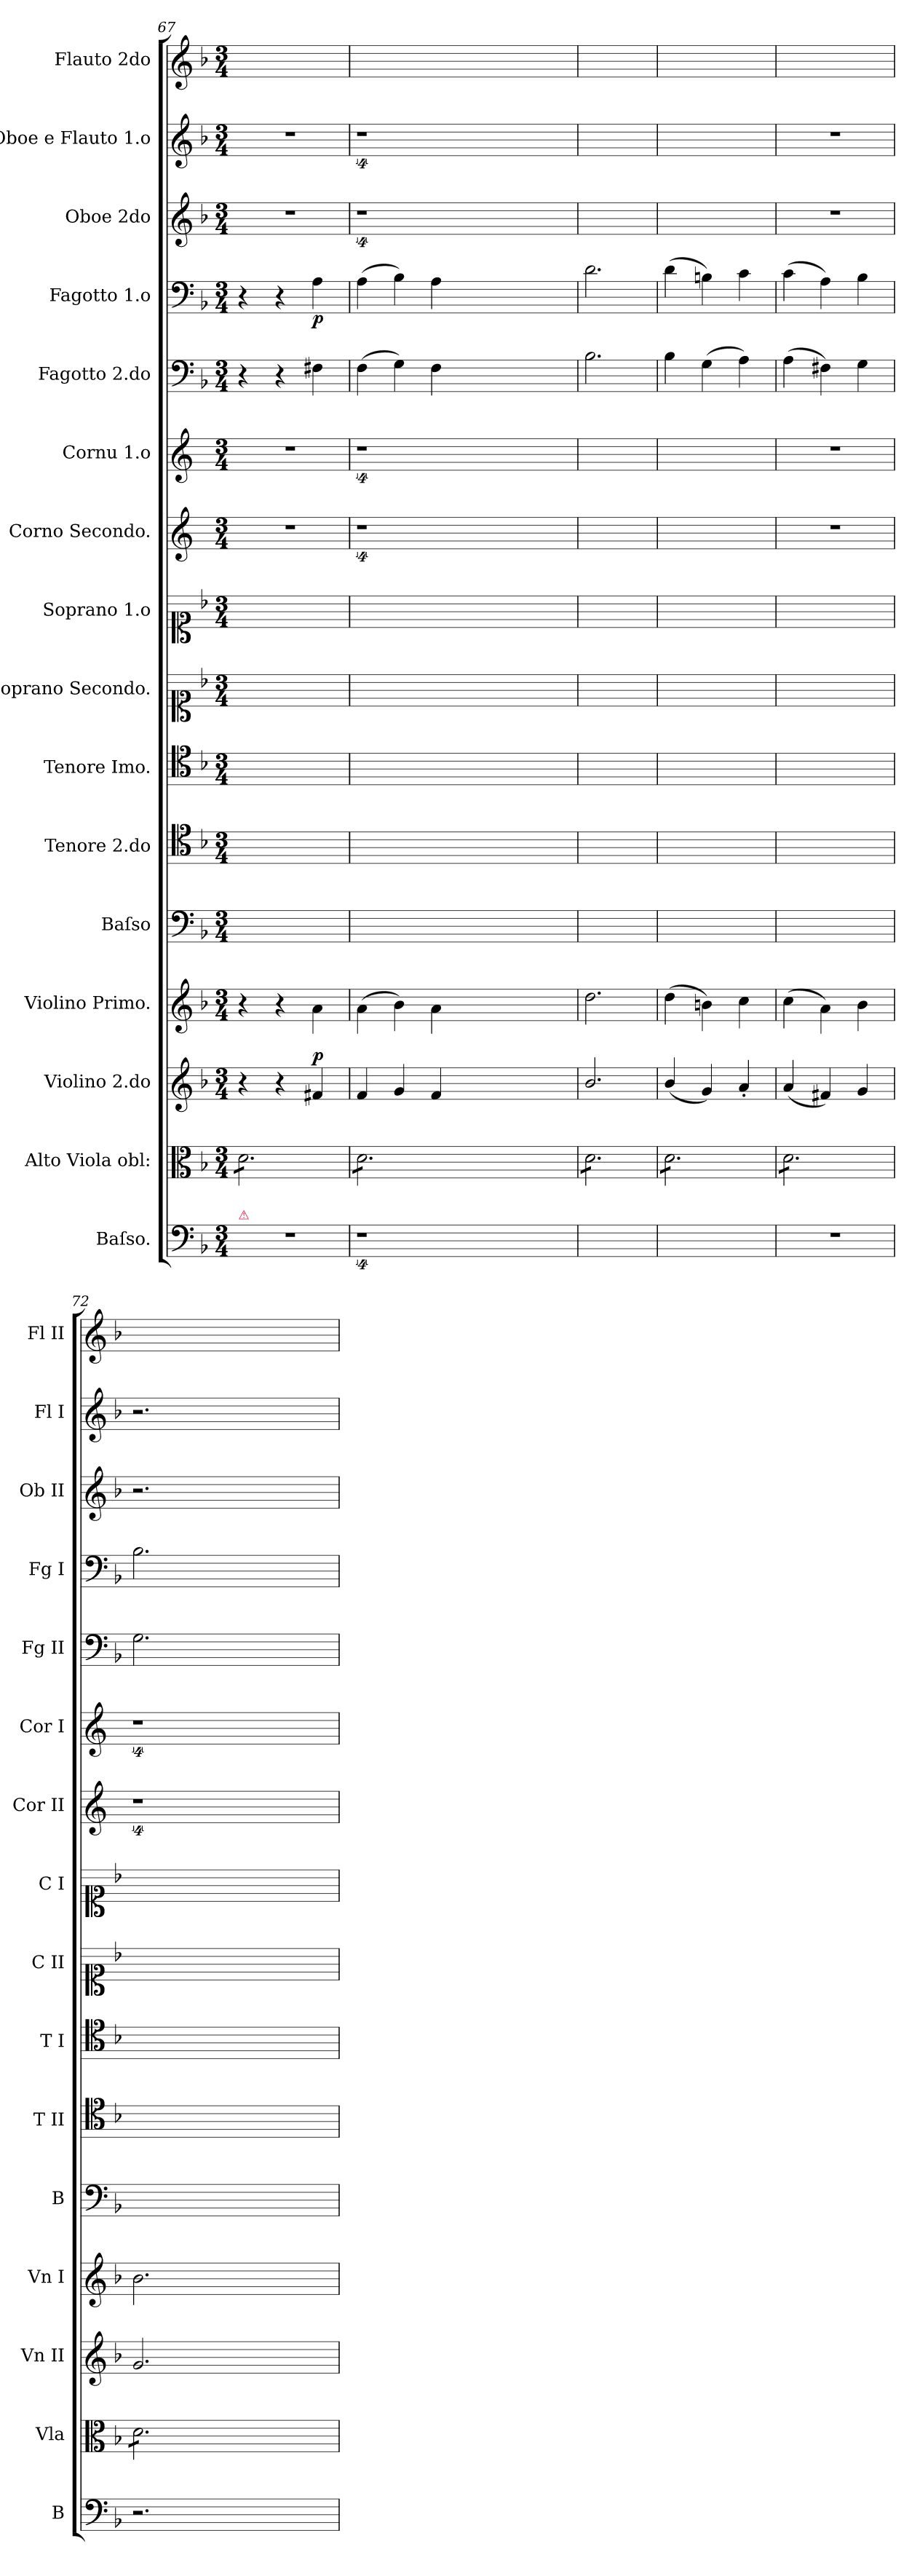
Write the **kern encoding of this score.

**kern	**kern	**dynam	**kern	**dynam	**kern	**dynam	**kern	**kern	**kern	**kern	**kern	**kern	**kern	**kern	**dynam	**kern	**dynam	**kern	**kern	**kern
*part16	*part15	*part15	*part14	*part14	*part13	*part13	*part12	*part11	*part10	*part9	*part8	*part7	*part6	*part5	*part5	*part4	*part4	*part3	*part2	*part1
*staff16	*staff15	*staff15	*staff14	*staff14	*staff13	*staff13	*staff12	*staff11	*staff10	*staff9	*staff8	*staff7	*staff6	*staff5	*staff5	*staff4	*staff4	*staff3	*staff2	*staff1
*I"Baſso.	*I"Alto Viola obl:	*	*I"Violino 2.do	*	*I"Violino Primo.	*	*I"Baſso	*I"Tenore 2.do	*I"Tenore Imo.	*I"Soprano Secondo.	*I"Soprano 1.o	*I"Corno Secondo.	*I"Cornu 1.o	*I"Fagotto 2.do	*	*I"Fagotto 1.o	*	*I"Oboe 2do	*I"Oboe e Flauto 1.o	*I"Flauto 2do
*I'B	*I'Vla	*	*I'Vn II	*	*I'Vn I	*	*I'B	*I'T II	*I'T I	*I'C II	*I'C I	*I'Cor II	*I'Cor I	*I'Fg II	*	*I'Fg I	*	*I'Ob II	*I'Fl I	*I'Fl II
*clefF4	*clefC3	*	*clefG2	*	*clefG2	*	*clefF4	*clefC4	*clefC4	*clefC1	*clefC1	*clefG2	*clefG2	*clefF4	*	*clefF4	*	*clefG2	*clefG2	*clefG2
*	*	*	*	*	*	*	*	*	*	*	*	*ITrd4c7	*ITrd4c7	*	*	*	*	*	*	*
*k[b-]	*k[b-]	*	*k[b-]	*	*k[b-]	*	*k[b-]	*k[b-]	*k[b-]	*k[b-]	*k[b-]	*k[b-]	*k[b-]	*k[b-]	*	*k[b-]	*	*k[b-]	*k[b-]	*k[b-]
*d:	*d:	*	*d:	*	*d:	*	*d:	*d:	*d:	*d:	*d:	*	*	*d:	*	*d:	*	*d:	*d:	*d:
*M3/4	*M3/4	*	*M3/4	*	*M3/4	*	*M3/4	*M3/4	*M3/4	*M3/4	*M3/4	*M3/4	*M3/4	*M3/4	*	*M3/4	*	*M3/4	*M3/4	*M3/4
=67	=67	=67	=67	=67	=67	=67	=67	=67	=67	=67	=67	=67	=67	=67	=67	=67	=67	=67	=67	=67
!LO:TX:a:color=crimson:t=⚠	!	!	!	!	!	!	!	!	!	!	!	!	!	!	!	!	!	!	!	!
*	*tremolo	*	*	*	*	*	*	*	*	*	*	*	*	*	*	*	*	*	*	*
2.r	8d\L	po&colon;	4r	.	4r	.	2.ryy	2.ryy	2.ryy	2.ryy	2.ryy	2.r	2.r	4r	.	4r	.	2.r	2.r	2.ryy
.	8d\	.	.	.	.	.	.	.	.	.	.	.	.	.	.	.	.	.	.	.
.	8d\	.	4r	.	4r	.	.	.	.	.	.	.	.	4r	.	4r	.	.	.	.
.	8d\	.	.	.	.	.	.	.	.	.	.	.	.	.	.	.	.	.	.	.
!	!	!	!	!LO:DY:a	!	!	!	!	!	!	!	!	!	!	!	!	!	!	!	!
.	8d\	.	4f#X/	p	4a\	piano.	.	.	.	.	.	.	.	4F#X\	for	4A\	p	.	.	.
.	8d\J	.	.	.	.	.	.	.	.	.	.	.	.	.	.	.	.	.	.	.
=68	=68	=68	=68	=68	=68	=68	=68	=68	=68	=68	=68	=68	=68	=68	=68	=68	=68	=68	=68	=68
4%9r	8d\L	.	4f/	.	(4a\	.	2.ryy	2.ryy	2.ryy	2.ryy	2.ryy	4%9r	4%9r	(4F\	po	(4A\	.	4%9r	4%9r	2.ryy
.	8d\	.	.	.	.	.	.	.	.	.	.	.	.	.	.	.	.	.	.	.
.	8d\	.	4g/	.	4b-\)	.	.	.	.	.	.	.	.	4G\)	.	4B-\)	.	.	.	.
.	8d\	.	.	.	.	.	.	.	.	.	.	.	.	.	.	.	.	.	.	.
.	8d\	.	4f/	.	4a\	.	.	.	.	.	.	.	.	4F\	.	4A\	.	.	.	.
.	8d\J	.	.	.	.	.	.	.	.	.	.	.	.	.	.	.	.	.	.	.
.	1.ryy	.	1.ryy	.	1.ryy	.	1.ryy	1.ryy	1.ryy	1.ryy	1.ryy	.	.	1.ryy	.	1.ryy	.	.	.	1.ryy
=69	=69	=69	=69	=69	=69	=69	=69	=69	=69	=69	=69	=69	=69	=69	=69	=69	=69	=69	=69	=69
2.ryy	8d\L	.	2.b-/	.	2.dd\	.	2.ryy	2.ryy	2.ryy	2.ryy	2.ryy	2.ryy	2.ryy	2.B-\	.	2.d\	.	2.ryy	2.ryy	2.ryy
.	8d\	.	.	.	.	.	.	.	.	.	.	.	.	.	.	.	.	.	.	.
.	8d\	.	.	.	.	.	.	.	.	.	.	.	.	.	.	.	.	.	.	.
.	8d\	.	.	.	.	.	.	.	.	.	.	.	.	.	.	.	.	.	.	.
.	8d\	.	.	.	.	.	.	.	.	.	.	.	.	.	.	.	.	.	.	.
.	8d\J	.	.	.	.	.	.	.	.	.	.	.	.	.	.	.	.	.	.	.
=70	=70	=70	=70	=70	=70	=70	=70	=70	=70	=70	=70	=70	=70	=70	=70	=70	=70	=70	=70	=70
2.ryy	8d\L	.	(4b-/	.	(4dd\	.	2.ryy	2.ryy	2.ryy	2.ryy	2.ryy	2.ryy	2.ryy	4B-\	.	(4d\	.	2.ryy	2.ryy	2.ryy
.	8d\	.	.	.	.	.	.	.	.	.	.	.	.	.	.	.	.	.	.	.
.	8d\	.	4g/)	.	4bn\)	.	.	.	.	.	.	.	.	(4G\	.	4Bn\)	.	.	.	.
.	8d\	.	.	.	.	.	.	.	.	.	.	.	.	.	.	.	.	.	.	.
.	8d\	.	4a'/	.	4cc\	.	.	.	.	.	.	.	.	4A\)	.	4c\	.	.	.	.
.	8d\J	.	.	.	.	.	.	.	.	.	.	.	.	.	.	.	.	.	.	.
=71	=71	=71	=71	=71	=71	=71	=71	=71	=71	=71	=71	=71	=71	=71	=71	=71	=71	=71	=71	=71
2.r	8d\L	.	(4a/	.	(4cc\	.	2.ryy	2.ryy	2.ryy	2.ryy	2.ryy	2.r	2.r	(4A\	.	(4c\	.	2.r	2.r	2.ryy
.	8d\	.	.	.	.	.	.	.	.	.	.	.	.	.	.	.	.	.	.	.
.	8d\	.	4f#X/)	.	4a\)	.	.	.	.	.	.	.	.	4F#X\)	.	4A\)	.	.	.	.
.	8d\	.	.	.	.	.	.	.	.	.	.	.	.	.	.	.	.	.	.	.
.	8d\	.	4g/	.	4b-\	.	.	.	.	.	.	.	.	4G\	.	4B-\	.	.	.	.
.	8d\J	.	.	.	.	.	.	.	.	.	.	.	.	.	.	.	.	.	.	.
=72	=72	=72	=72	=72	=72	=72	=72	=72	=72	=72	=72	=72	=72	=72	=72	=72	=72	=72	=72	=72
2.r	8d\L	.	2.g/	.	2.b-\	.	2.ryy	2.ryy	2.ryy	2.ryy	2.ryy	4%9r	4%9r	2.G\	.	2.B-\	.	2.r	2.r	2.ryy
.	8d\	.	.	.	.	.	.	.	.	.	.	.	.	.	.	.	.	.	.	.
.	8d\	.	.	.	.	.	.	.	.	.	.	.	.	.	.	.	.	.	.	.
.	8d\	.	.	.	.	.	.	.	.	.	.	.	.	.	.	.	.	.	.	.
.	8d\	.	.	.	.	.	.	.	.	.	.	.	.	.	.	.	.	.	.	.
.	8d\J	.	.	.	.	.	.	.	.	.	.	.	.	.	.	.	.	.	.	.
*	*Xtremolo	*	*	*	*	*	*	*	*	*	*	*	*	*	*	*	*	*	*	*
1.ryy	1.ryy	.	1.ryy	.	1.ryy	.	1.ryy	1.ryy	1.ryy	1.ryy	1.ryy	.	.	1.ryy	.	1.ryy	.	1.ryy	1.ryy	1.ryy
=	=	=	=	=	=	=	=	=	=	=	=	=	=	=	=	=	=	=	=	=
*-	*-	*-	*-	*-	*-	*-	*-	*-	*-	*-	*-	*-	*-	*-	*-	*-	*-	*-	*-	*-
